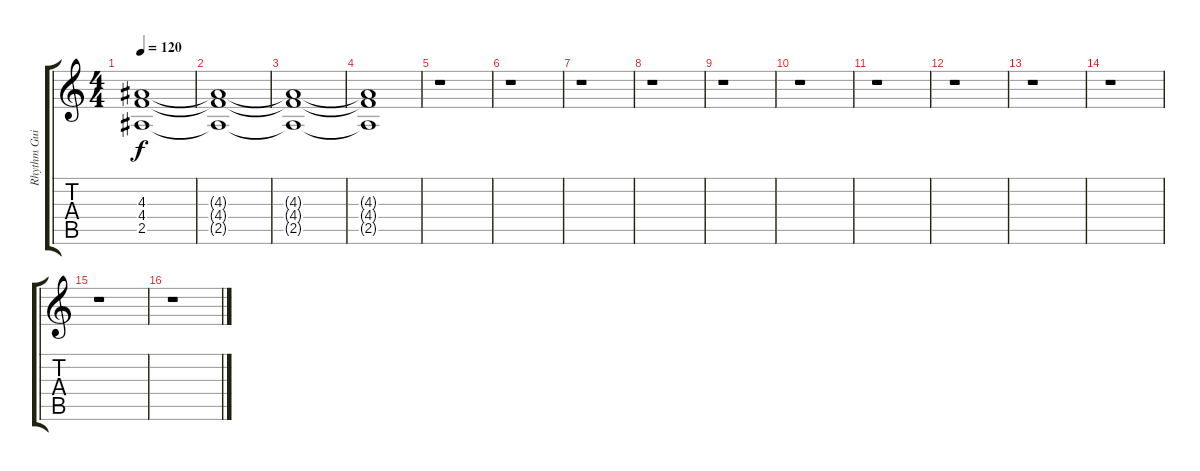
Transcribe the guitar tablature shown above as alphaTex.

\track ("Rhythm Guitar" "Rhythm Gui") {instrument distortionguitar}
\staff {score tabs}
\tuning (Eb4 Bb3 Gb3 Db3 Ab2 Eb2) {hide}
\ts (4 4)
\tempo 120
\clef g2
\ks c
(4.3 4.4 2.5).1{dy f} |
(4.3{t} 4.4{t} 2.5{t}).1 |
(4.3{t} 4.4{t} 2.5{t}).1 |
(4.3{t} 4.4{t} 2.5{t}).1 |
r.1 |
r.1 |
r.1 |
r.1 |
r.1 |
r.1 |
r.1 |
r.1 |
r.1 |
r.1 |
r.1 |
r.1
